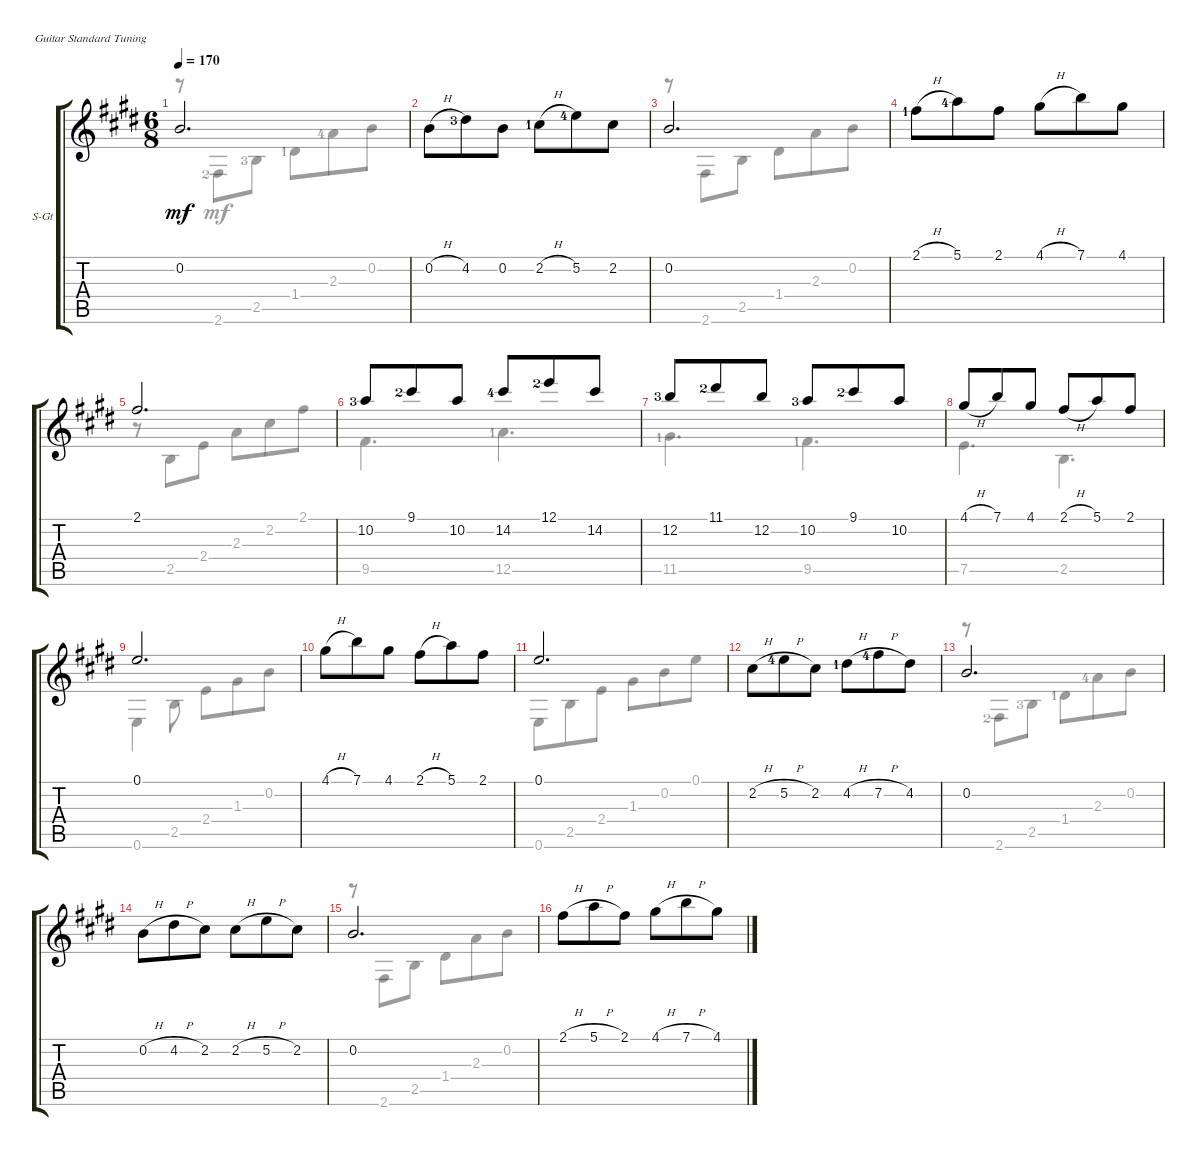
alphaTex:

\defaultSystemsLayout 4
\bracketExtendMode groupsimilarinstruments
\firstSystemTrackNameOrientation horizontal
\otherSystemsTrackNameOrientation horizontal
\track ("Steel Guitar" "S-Gt") {instrument acousticguitarsteel}
\staff {score tabs}
\tuning (E4 B3 G3 D3 A2 E2)
\voice
\ts (6 8)
\tempo 170
\clef g2
\ks e
0.2.2{d dy mf} |
0.2{h}.8 4.2{lf 4}.8 0.2.8 2.2{h lf 2}.8 5.2{lf 5}.8 2.2.8 |
0.2.2{d} |
2.1{h lf 2}.8 5.1{lf 5}.8 2.1.8 4.1{h}.8 7.1.8 4.1.8 |
2.1.2{d} |
10.2{lf 4}.8 9.1{lf 3}.8 10.2.8 14.2{lf 5}.8 12.1{lf 3}.8 14.2.8 |
12.2{lf 4}.8 11.1{lf 3}.8 12.2.8 10.2{lf 4}.8 9.1{lf 3}.8 10.2.8 |
4.1{h}.8 7.1.8 4.1.8 2.1{h}.8 5.1.8 2.1.8 |
0.1.2{d} |
4.1{h}.8 7.1.8 4.1.8 2.1{h}.8 5.1.8 2.1.8 |
0.1.2{d} |
2.2{h}.8 5.2{h lf 5}.8 2.2.8 4.2{h lf 2}.8 7.2{h lf 5}.8 4.2.8 |
0.2.2{d} |
0.2{h}.8 4.2{h}.8 2.2.8 2.2{h}.8 5.2{h}.8 2.2.8 |
0.2.2{d} |
2.1{h}.8 5.1{h}.8 2.1.8 4.1{h}.8 7.1{h}.8 4.1.8
\voice
\clef g2
\ottava regular
\simile none
\ks e
r.8{dy mf} 2.6{lf 3}.8 2.5{lf 4}.8 1.4{lf 2}.8 2.3{lf 5}.8 0.2.8 |
|
r.8 2.6.8 2.5.8 1.4.8 2.3.8 0.2.8 |
|
r.8 2.5.8 2.4.8 2.3.8 2.2.8 2.1.8 |
9.5.4{d} 12.5{lf 2}.4{d} |
11.5{lf 2}.4{d} 9.5{lf 2}.4{d} |
7.5.4{d} 2.5.4{d} |
0.6.4 2.5.8 2.4.8 1.3.8 0.2.8 |
|
0.6.8 2.5.8 2.4.8 1.3.8 0.2.8 0.1.8 |
|
r.8 2.6{lf 3}.8 2.5{lf 4}.8 1.4{lf 2}.8 2.3{lf 5}.8 0.2.8 |
|
r.8 2.6.8 2.5.8 1.4.8 2.3.8 0.2.8 |
